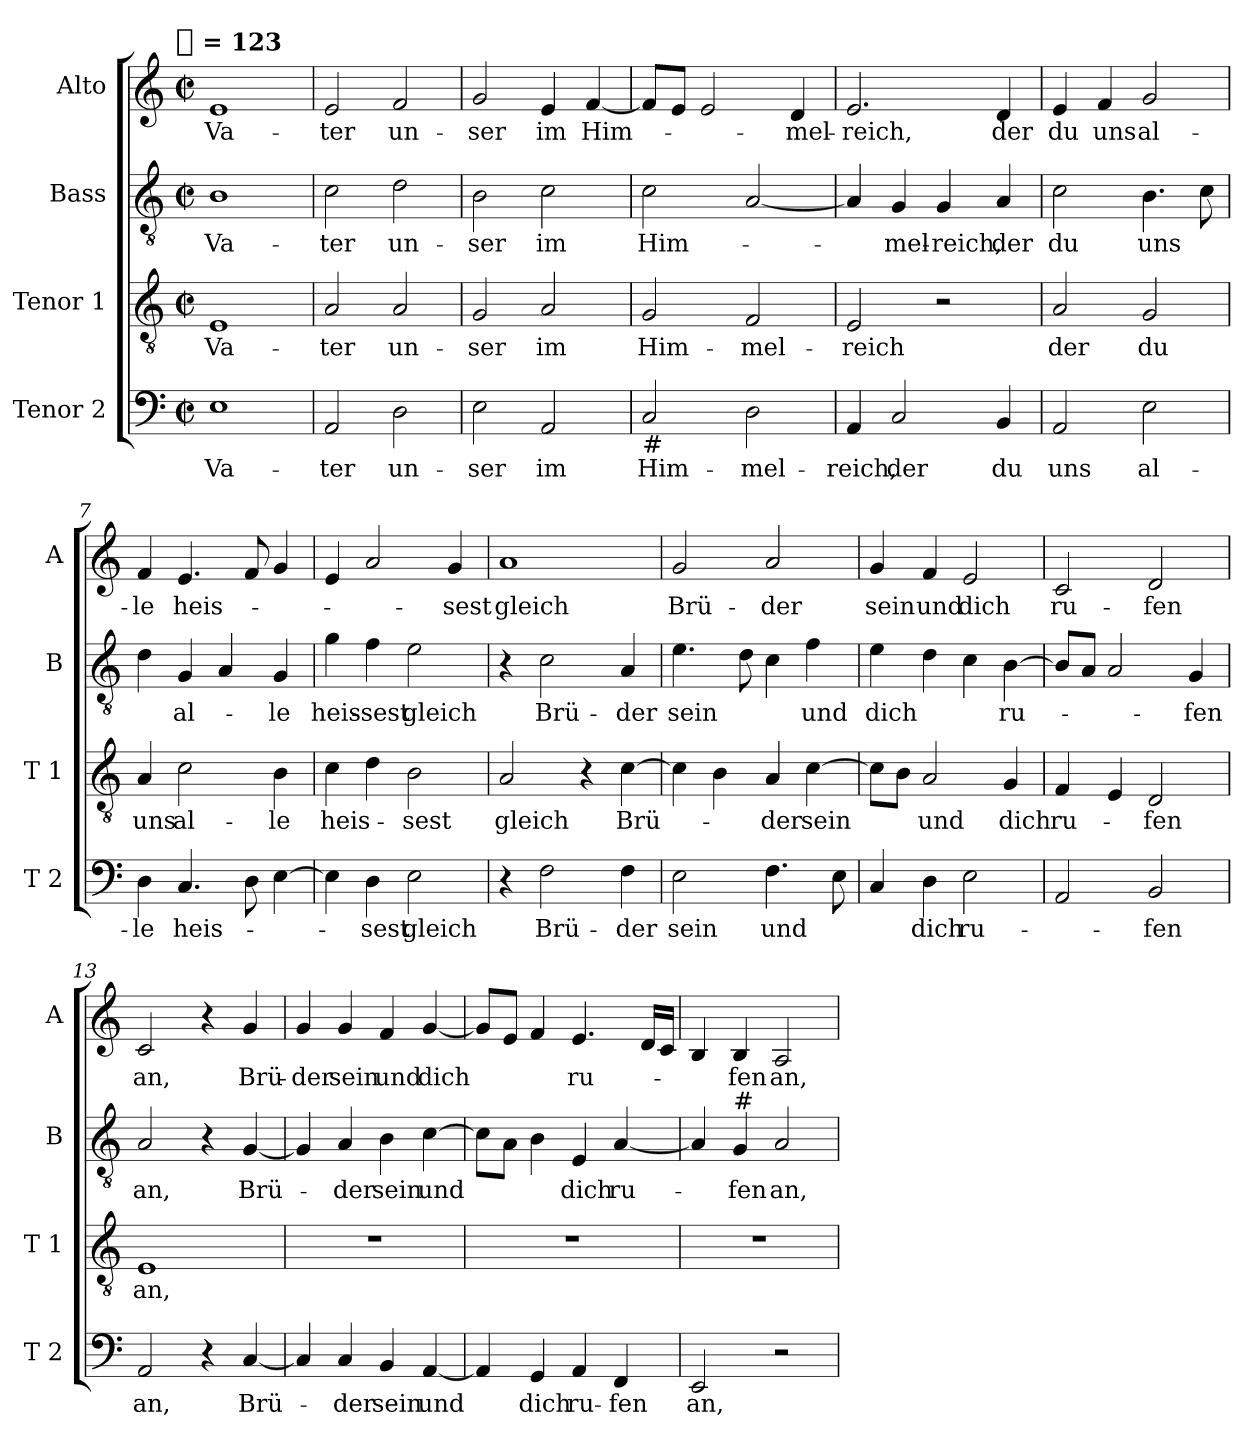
**kern	**text	**kern	**text	**kern	**text	**kern	**text
*part4	*part4	*part3	*part3	*part2	*part2	*part1	*part1
*staff4	*staff4	*staff3	*staff3	*staff2	*staff2	*staff1	*staff1
*I"Tenor 2	*	*I"Tenor 1	*	*I"Bass	*	*I"Alto	*
*I'T 2	*	*I'T 1	*	*I'B	*	*I'A	*
*clefF4	*	*clefGv2	*	*clefGv2	*	*clefG2	*
!!LO:TX:omd:t=[quarter] = 123
*M2/2	*	*M2/2	*	*M2/2	*	*M2/2	*
*met(c|)	*	*met(c|)	*	*met(c|)	*	*met(c|)	*
*MM123	*	*MM123	*	*MM123	*	*MM123	*
=1	=1	=1	=1	=1	=1	=1	=1
!	!LO:LY:b	!	!LO:LY:b	!	!LO:LY:b	!	!LO:LY:b
1E	Va-	1E	Va-	1B	Va-	1e	Va-
=2	=2	=2	=2	=2	=2	=2	=2
!	!LO:LY:b	!	!LO:LY:b	!	!LO:LY:b	!	!LO:LY:b
2AA/	-ter	2A/	-ter	2c\	-ter	2e/	-ter
!	!LO:LY:b	!	!LO:LY:b	!	!LO:LY:b	!	!LO:LY:b
2D\	un-	2A/	un-	2d\	un-	2f/	un-
=3	=3	=3	=3	=3	=3	=3	=3
!	!LO:LY:b	!	!LO:LY:b	!	!LO:LY:b	!	!LO:LY:b
2E\	-ser	2G/	-ser	2B\	-ser	2g/	-ser
!	!LO:LY:b	!	!LO:LY:b	!	!LO:LY:b	!	!LO:LY:b
2AA/	im	2A/	im	2c\	im	4e/	im
!	!	!	!	!	!	!	!LO:LY:b
.	.	.	.	.	.	[4f/	Him-
=4	=4	=4	=4	=4	=4	=4	=4
!LO:TX:b:t=#	!	!	!	!	!	!	!
!	!LO:LY:b	!	!LO:LY:b	!	!LO:LY:b	!	!
2C/	Him-	2G/	Him-	2c\	Him-	8fL]	.
.	.	.	.	.	.	8eJ	.
.	.	.	.	.	.	2e/	.
!	!LO:LY:b	!	!LO:LY:b	!	!	!	!
2D\	-mel-	2F/	-mel-	[2A/	.	.	.
!	!	!	!	!	!	!	!LO:LY:b
.	.	.	.	.	.	4d/	-mel-
=5	=5	=5	=5	=5	=5	=5	=5
!	!LO:LY:b	!	!LO:LY:b	!	!	!	!LO:LY:b
4AA/	-reich,	2E/	-reich	4A/]	.	2.e/	-reich,
!	!LO:LY:b	!	!	!	!LO:LY:b	!	!
2C/	der	.	.	4G/	-mel-	.	.
!	!	!	!	!	!LO:LY:b	!	!
.	.	2r	.	4G/	-reich,	.	.
!	!LO:LY:b	!	!	!	!LO:LY:b	!	!LO:LY:b
4BB/	du	.	.	4A/	der	4d/	der
!!LO:LB:g=z
=6	=6	=6	=6	=6	=6	=6	=6
!	!LO:LY:b	!	!LO:LY:b	!	!LO:LY:b	!	!LO:LY:b
2AA/	uns	2A/	der	2c\	du	4e/	du
!	!	!	!	!	!	!	!LO:LY:b
.	.	.	.	.	.	4f/	uns
!	!LO:LY:b	!	!LO:LY:b	!	!LO:LY:b	!	!LO:LY:b
2E\	al-	2G/	du	4.B\	uns	2g/	al-
.	.	.	.	8c\	.	.	.
=7	=7	=7	=7	=7	=7	=7	=7
!	!LO:LY:b	!	!LO:LY:b	!	!	!	!LO:LY:b
4D\	-le	4A/	uns	4d\	.	4f/	-le
!	!LO:LY:b	!	!LO:LY:b	!	!LO:LY:b	!	!LO:LY:b
4.C/	heis-	2c\	al-	4G/	al-	4.e/	heis-
.	.	.	.	4A/	.	.	.
8D\	.	.	.	.	.	8f/	.
!	!	!	!LO:LY:b	!	!LO:LY:b	!	!
[4E\	.	4B\	-le	4G/	-le	4g/	.
=8	=8	=8	=8	=8	=8	=8	=8
!	!	!	!LO:LY:b	!	!LO:LY:b	!	!
4E\]	.	4c\	heis-	4g\	heis-	4e/	.
!	!LO:LY:b	!	!	!	!LO:LY:b	!	!
4D\	-sest	4d\	.	4f\	-sest	2a/	.
!	!LO:LY:b	!	!LO:LY:b	!	!LO:LY:b	!	!
2E\	gleich	2B\	-sest	2e\	gleich	.	.
!	!	!	!	!	!	!	!LO:LY:b
.	.	.	.	.	.	4g/	-sest
=9	=9	=9	=9	=9	=9	=9	=9
!	!	!	!LO:LY:b	!	!	!	!LO:LY:b
4r	.	2A/	gleich	4r	.	1a	gleich
!	!LO:LY:b	!	!	!	!LO:LY:b	!	!
2F\	Brü-	.	.	2c\	Brü-	.	.
.	.	4r	.	.	.	.	.
!	!LO:LY:b	!	!LO:LY:b	!	!LO:LY:b	!	!
4F\	-der	[4c\	Brü-	4A/	-der	.	.
=10	=10	=10	=10	=10	=10	=10	=10
!	!LO:LY:b	!	!	!	!LO:LY:b	!	!LO:LY:b
2E\	sein	4c\]	.	4.e\	sein	2g/	Brü-
.	.	4B\	.	.	.	.	.
.	.	.	.	8d\	.	.	.
!	!LO:LY:b	!	!LO:LY:b	!	!	!	!LO:LY:b
4.F\	und	4A/	-der	4c\	.	2a/	-der
!	!	!	!LO:LY:b	!	!LO:LY:b	!	!
.	.	[4c\	sein	4f\	und	.	.
8E\	.	.	.	.	.	.	.
!!LO:LB:g=z
=11	=11	=11	=11	=11	=11	=11	=11
!	!	!	!	!	!LO:LY:b	!	!LO:LY:b
4C/	.	8cL]	.	4e\	dich	4g/	sein
.	.	8BJ	.	.	.	.	.
!	!LO:LY:b	!	!LO:LY:b	!	!	!	!LO:LY:b
4D\	dich	2A/	und	4d\	.	4f/	und
!	!LO:LY:b	!	!	!	!	!	!LO:LY:b
2E\	ru-	.	.	4c\	.	2e/	dich
!	!	!	!LO:LY:b	!	!LO:LY:b	!	!
.	.	4G/	dich	[4B\	ru-	.	.
=12	=12	=12	=12	=12	=12	=12	=12
!	!	!	!LO:LY:b	!	!	!	!LO:LY:b
2AA/	.	4F/	ru-	8BL]	.	2c/	ru-
.	.	.	.	8AJ	.	.	.
.	.	4E/	.	2A/	.	.	.
!	!LO:LY:b	!	!LO:LY:b	!	!	!	!LO:LY:b
2BB/	-fen	2D/	-fen	.	.	2d/	-fen
!	!	!	!	!	!LO:LY:b	!	!
.	.	.	.	4G/	-fen	.	.
=13	=13	=13	=13	=13	=13	=13	=13
!	!LO:LY:b	!	!LO:LY:b	!	!LO:LY:b	!	!LO:LY:b
2AA/	an,	1E	an,	2A/	an,	2c/	an,
4r	.	.	.	4r	.	4r	.
!	!LO:LY:b	!	!	!	!LO:LY:b	!	!LO:LY:b
[4C/	Brü-	.	.	[4G/	Brü-	4g/	Brü-
=14	=14	=14	=14	=14	=14	=14	=14
!	!	!	!	!	!	!	!LO:LY:b
4C/]	.	1r	.	4G/]	.	4g/	-der
!	!LO:LY:b	!	!	!	!LO:LY:b	!	!LO:LY:b
4C/	-der	.	.	4A/	-der	4g/	sein
!	!LO:LY:b	!	!	!	!LO:LY:b	!	!LO:LY:b
4BB/	sein	.	.	4B\	sein	4f/	und
!	!LO:LY:b	!	!	!	!LO:LY:b	!	!LO:LY:b
[4AA/	und	.	.	[4c\	und	[4g/	dich
=15	=15	=15	=15	=15	=15	=15	=15
4AA/]	.	1r	.	8cL]	.	8gL]	.
.	.	.	.	8AJ	.	8eJ	.
!	!LO:LY:b	!	!	!	!	!	!
4GG/	dich	.	.	4B\	.	4f/	.
!	!LO:LY:b	!	!	!	!LO:LY:b	!	!LO:LY:b
4AA/	ru-	.	.	4E/	dich	4.e/	ru-
!	!LO:LY:b	!	!	!	!LO:LY:b	!	!
4FF/	-fen	.	.	[4A/	ru-	.	.
.	.	.	.	.	.	16dLL	.
.	.	.	.	.	.	16cJJ	.
!!LO:PB:g=z
=16	=16	=16	=16	=16	=16	=16	=16
!	!LO:LY:b	!	!	!	!	!	!
2EE/	an,	1r	.	4A/]	.	4B/	.
!	!	!	!	!LO:TX:a:t=#	!	!	!
!	!	!	!	!	!LO:LY:b	!	!LO:LY:b
.	.	.	.	4G/	-fen	4B/	-fen
!	!	!	!	!	!LO:LY:b	!	!LO:LY:b
2r	.	.	.	2A/	an,	2A/	an,
=	=	=	=	=	=	=	=
*-	*-	*-	*-	*-	*-	*-	*-
